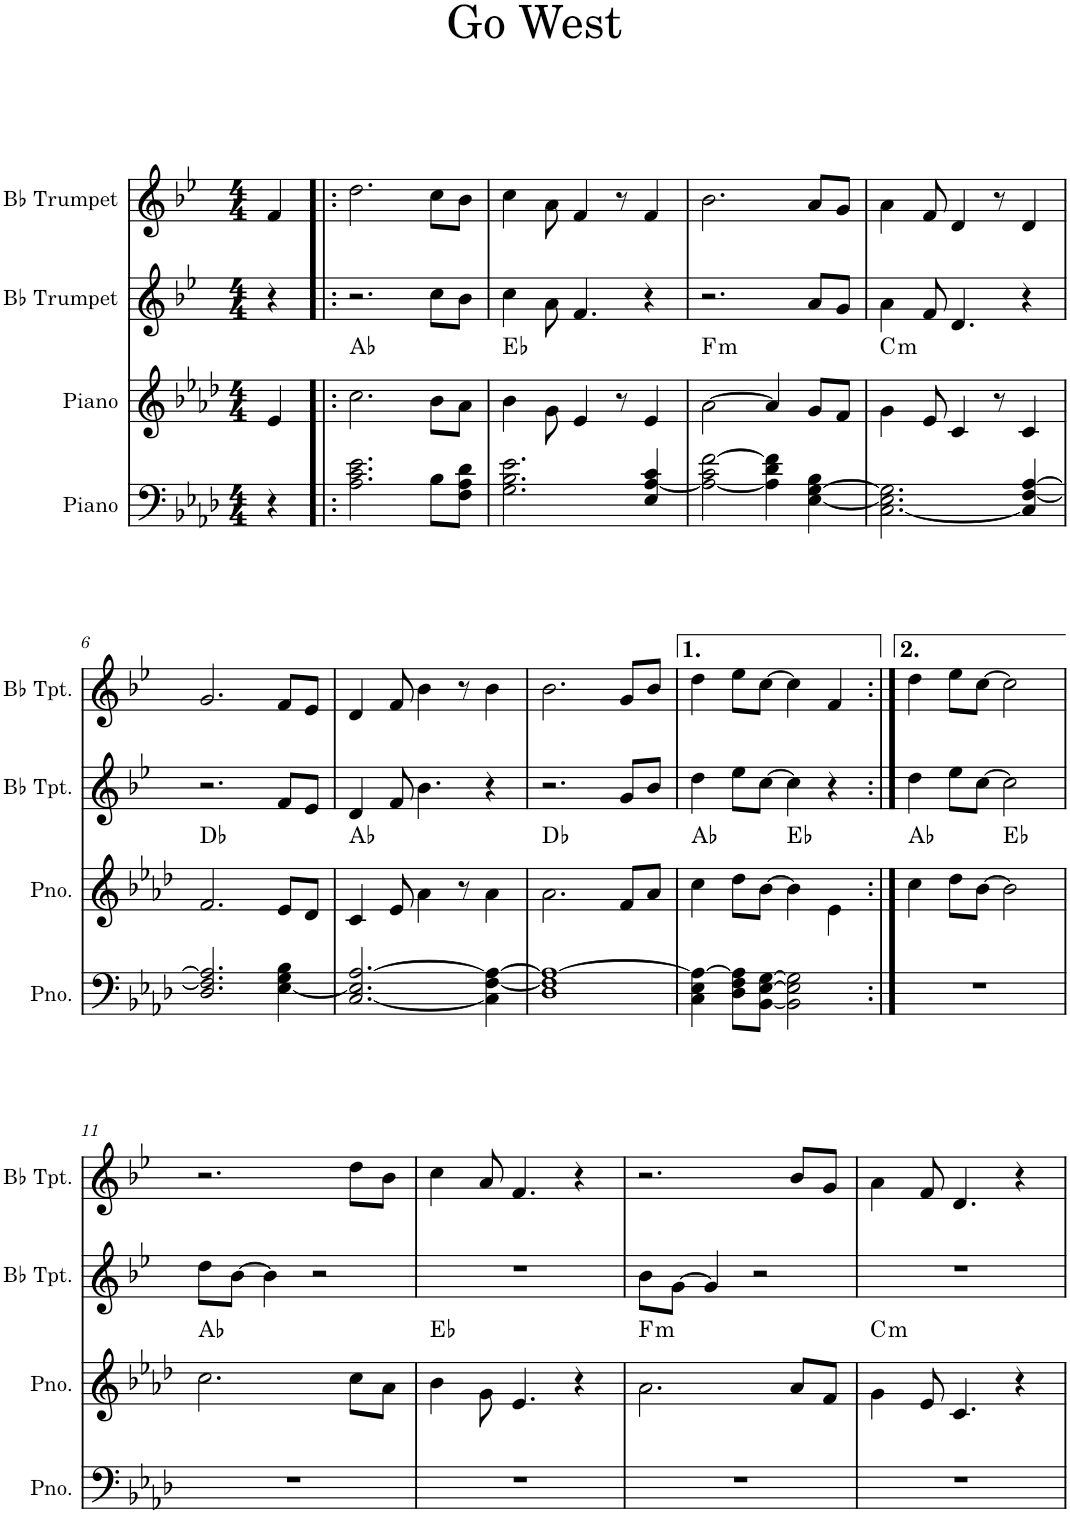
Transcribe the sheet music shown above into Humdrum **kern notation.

**kern	**kern	**harte	**kern	**kern
*part4	*part3	*part3	*part2	*part1
*staff4	*staff3	*	*staff2	*staff1
*I"Piano	*I"Piano	*	*I"Bb Trumpet	*I"Bb Trumpet
*I'Pno.	*I'Pno.	*	*I'Bb Tpt.	*I'Bb Tpt.
*clefF4	*clefG2	*	*clefG2	*clefG2
*	*	*	*Trd1c2	*Trd1c2
*k[b-e-a-d-]	*k[b-e-a-d-]	*	*k[b-e-]	*k[b-e-]
*M4/4	*M4/4	*	*M4/4	*M4/4
=1	=1	=1	=1	=1
4r	4e-/	.	4r	4f/
=2!|:	=2!|:	=2!|:	=2!|:	=2!|:
2.A-\ 2.c\ 2.e-\	2.cc\	Ab:maj	2.r	2.dd\
8B-\L	8b-\L	.	8cc\L	8cc\L
8F\ 8A-\ 8d-\J	8a-\J	.	8b-\J	8b-\J
=3	=3	=3	=3	=3
2.G\ 2.B-\ 2.e-\	4b-\	Eb:maj	4cc\	4cc\
.	8g\	.	8a\	8a\
.	4e-/	.	4.f/	4f/
.	8r	.	.	8r
4E-/ [4A-/ 4c/	4e-/	.	4r	4f/
=4	=4	=4	=4	=4
!	!	!LO:H:kt=m	!	!
2A-\_ 2c\ [2f\	[2a-\	F:min	2.r	2.b-\
4A-\] 4d-\ 4f\]	4a-/]	.	.	.
[4E-\ [4G\ 4B-\	8g/L	.	8a/L	8a/L
.	8f/J	.	8g/J	8g/J
=5	=5	=5	=5	=5
!	!	!LO:H:kt=m	!	!
[2.C\ 2.E-\] 2.G\]	4g\	C:min	4a\	4a\
.	8e-/	.	8f/	8f/
.	4c/	.	4.d/	4d/
.	8r	.	.	8r
4C/] [4F/ [4A-/	4c/	.	4r	4d/
!!LO:LB:g=z
=6	=6	=6	=6	=6
2.D-/ 2.F/] 2.A-/]	2.f/	Db:maj	2.r	2.g/
[4E-\ 4G\ 4B-\	8e-/L	.	8f/L	8f/L
.	8d-/J	.	8e-/J	8e-/J
=7	=7	=7	=7	=7
[2.C/ 2.E-/] [2.A-/	4c/	Ab:maj	4d/	4d/
.	8e-/	.	8f/	8f/
.	4a-\	.	4.b-\	4b-\
.	8r	.	.	8r
4C\] [4F\ 4A-\_	4a-\	.	4r	4b-\
=8	=8	=8	=8	=8
1D- 1F] 1A-_	2.a-\	Db:maj	2.r	2.b-\
.	8f/L	.	8g/L	8g/L
.	8a-/J	.	8b-/J	8b-/J
=9	=9	=9	=9	=9
4C\ 4E-\ 4A-\_	4cc\	Ab:maj	4dd\	4dd\
8D-\ 8F\ 8A-\]L	8dd-\L	.	8ee-\L	8ee-\L
[8BB-\ [8E-\ [8G\J	[8b-\J	.	[>8cc\J	[>8cc\J
2BB-\] 2E-\] 2G\]	4b-\]	Eb:maj	4cc\]	4cc\]
.	4e-\	.	4r	4f/
=10:|!	=10:|!	=10:|!	=10:|!	=10:|!
1r	4cc\	Ab:maj	4dd\	4dd\
.	8dd-\L	.	8ee-\L	8ee-\L
.	[8b-\J	.	[>8cc\J	[>8cc\J
.	2b-\]	Eb:maj	2cc\]	2cc\]
!!LO:LB:g=z
=11	=11	=11	=11	=11
1r	2.cc\	Ab:maj	8dd\L	2.r
.	.	.	[>8b-\J	.
.	.	.	4b-\]	.
.	.	.	2r	.
.	8cc\L	.	.	8dd\L
.	8a-\J	.	.	8b-\J
=12	=12	=12	=12	=12
1r	4b-\	Eb:maj	1r	4cc\
.	8g\	.	.	8a/
.	4.e-/	.	.	4.f/
.	4r	.	.	4r
=13	=13	=13	=13	=13
!	!	!LO:H:kt=m	!	!
1r	2.a-\	F:min	8b-\L	2.r
.	.	.	[>8g\J	.
.	.	.	4g/]	.
.	.	.	2r	.
.	8a-/L	.	.	8b-/L
.	8f/J	.	.	8g/J
=14	=14	=14	=14	=14
!	!	!LO:H:kt=m	!	!
1r	4g\	C:min	1r	4a\
.	8e-/	.	.	8f/
.	4.c/	.	.	4.d/
.	4r	.	.	4r
=	=	=	=	=
*-	*-	*-	*-	*-
